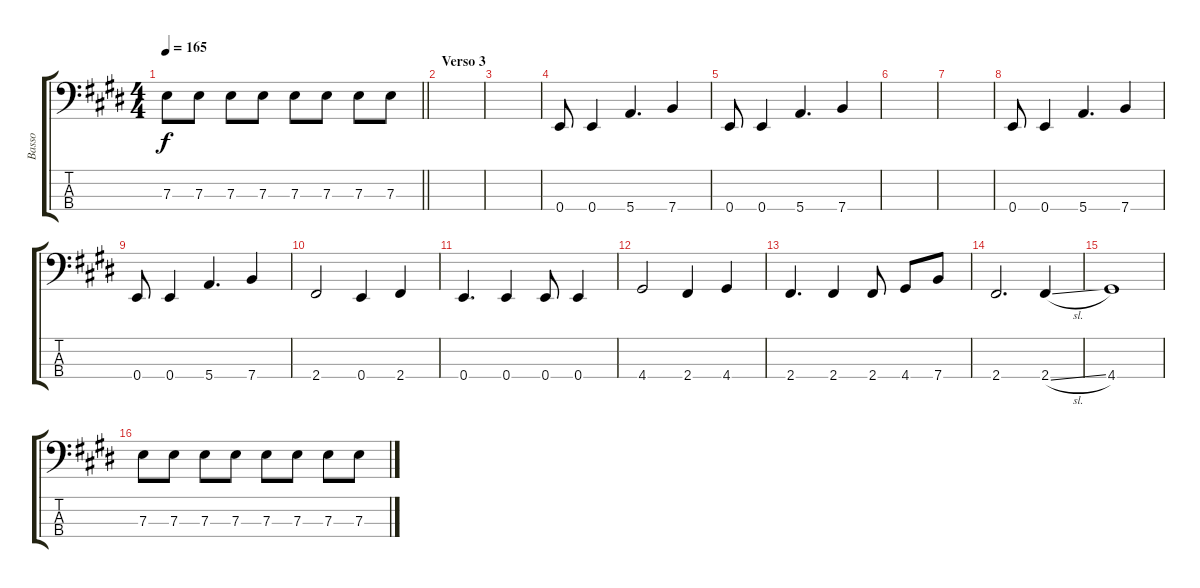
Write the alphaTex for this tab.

\track ("Basso" "Basso") {instrument electricbassfinger}
\staff {score tabs}
\tuning (G2 D2 A1 E1) {hide}
\ts (4 4)
\tempo 165
\clef f4
\barLineRight lightlight
\ks e
7.3.8{dy f} 7.3.8 7.3.8 7.3.8 7.3.8 7.3.8 7.3.8 7.3.8 |
\section ("" "Verso 3")
|
|
0.4.8 0.4.4 5.4.4{d} 7.4.4 |
0.4.8 0.4.4 5.4.4{d} 7.4.4 |
|
|
0.4.8 0.4.4 5.4.4{d} 7.4.4 |
0.4.8 0.4.4 5.4.4{d} 7.4.4 |
2.4.2 0.4.4 2.4.4 |
0.4.4{d} 0.4.4 0.4.8 0.4.4 |
4.4.2 2.4.4 4.4.4 |
2.4.4{d} 2.4.4 2.4.8 4.4.8 7.4.8 |
2.4.2{d} 2.4{sl}.4 |
4.4.1 |
7.3.8 7.3.8 7.3.8 7.3.8 7.3.8 7.3.8 7.3.8 7.3.8
